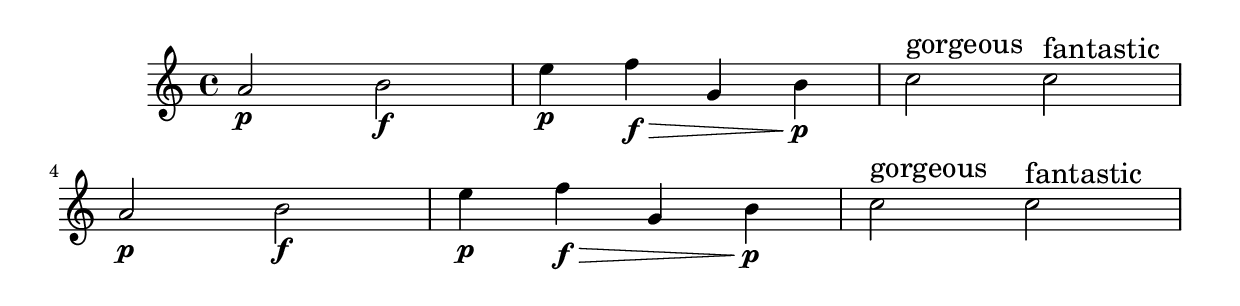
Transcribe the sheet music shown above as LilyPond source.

%% DO NOT EDIT this file manually; it is automatically
%% generated from LSR http://lsr.dsi.unimi.it
%% Make any changes in LSR itself, or in Documentation/snippets/new/ ,
%% and then run scripts/auxiliar/makelsr.py
%%
%% This file is in the public domain.
\version "2.14.0"

\header {
  lsrtags = "tweaks-and-overrides, spacing"

%% Translation of GIT committish: 70f5f30161f7b804a681cd080274bfcdc9f4fe8c
  texidoces = "
Mediante el establecimiento de la propiedad @code{'Y-extent} a un valor
adecuado, todos los objetos @code{DynamicLineSpanner} (reguladores e
indicaciones dinámicas textuales) se pueden alinear con un punto de
referencia común, independientemente de sus dimensiones.  De esta
manera, todos los elementos estarán alineados verticalmente,
produciendo así un resultado más satisfactorio.

Se usa una idea similar para alinear las inscripciones de texto a lo
largo de su línea de base.

"
  doctitlees = "Indicaciones dinámicas y textuales alineadas verticalmente"


%% Translation of GIT committish: 0a868be38a775ecb1ef935b079000cebbc64de40
texidocde = "
Indem man die @code{'Y-extent}-Eigenschaft auf einen passenden Wert setzt,
können alle @code{DynamicLineSpanner}-Objekte (Crescendo-Klammern und
Dynamik-Texte)  (hairpins and dynamic texts) unabhängig von ihrer
wirklichen Ausdehnung an einem gemeinsamen Referenzpunkt ausgerichtet werden.
Auf diese Weise ist jedes Element vertikal ausgerichtet und der Notensatz
sieht ansprechender aus.

Die gleiche Idee wird benutzt, um Textbeschriftungen an ihrer
Grundlinie auszurichten.

"
  doctitlede = "Vertikale Ausrichtung von Dynamik und Textbeschriftung beeinflussen"

%% Translation of GIT committish: 217cd2b9de6e783f2a5c8a42be9c70a82195ad20
  texidocfr = "
Vous pourrez, en jouant sur la propriété @code{'Y-extent}, aligner les
différents objets @code{DynamicLineSpanner} (souflets ou textuels)
quelle que soit leur étendue, par rapport à un même point de référence.
Tous les éléments seront alors centrés sur une même ligne, ce qui sera
visuellement plus agréable.

C'est le même principe qui sert à aligner les indications textuelles sur
une ligne de référence.

"
  doctitlefr = "Alignement vertical des nuances indications textuelles"


  texidoc = "
By setting the @code{'Y-extent} property to a suitable value, all
@code{DynamicLineSpanner} objects (hairpins and dynamic texts) can be
aligned to a common reference point, regardless of their actual extent.
This way, every element will be vertically aligned, thus producing a
more pleasing output.

The same idea is used to align the text scripts along their baseline.

"
  doctitle = "Vertically aligned dynamics and textscripts"
} % begin verbatim

music = \relative c' {
  a'2\p b\f
  e4\p f\f\> g, b\p
  c2^\markup { \huge gorgeous } c^\markup { \huge fantastic }
}

{
  \music
  \break
  \override DynamicLineSpanner #'staff-padding = #2.0
  \override DynamicLineSpanner #'Y-extent = #'(-1.5 . 1.5)
  \override TextScript #'Y-extent = #'(-1.5 . 1.5)
  \music
}


